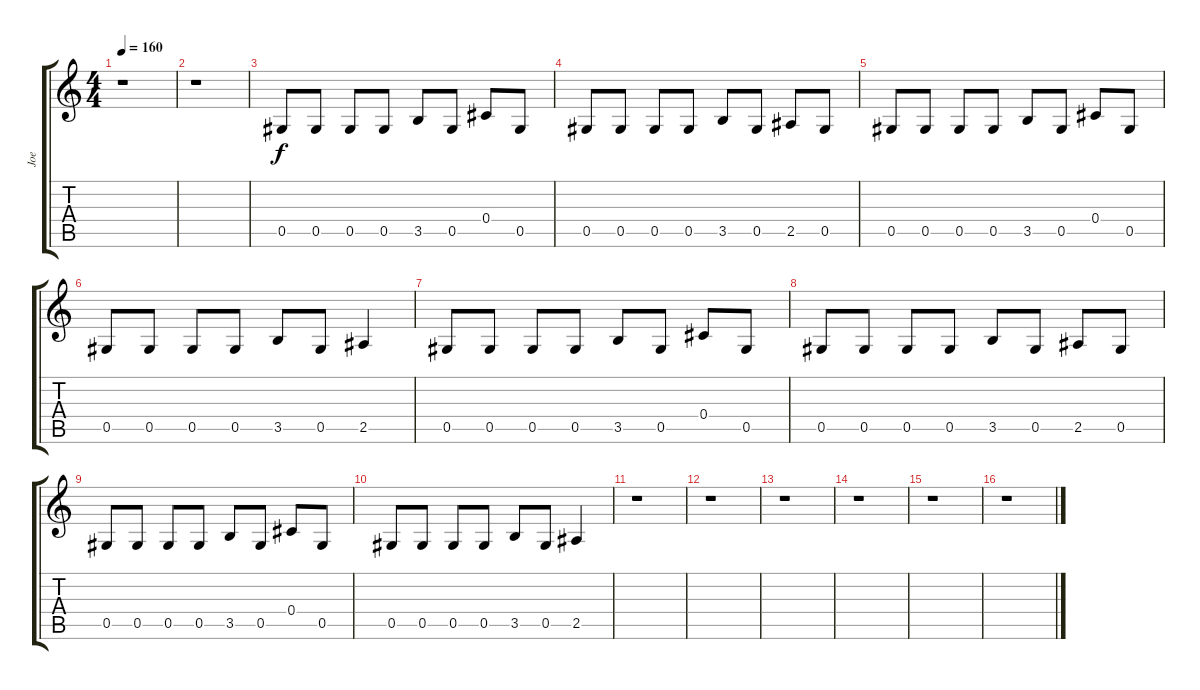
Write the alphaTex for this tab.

\track ("Joe" "Joe") {instrument distortionguitar}
\staff {score tabs}
\tuning (Eb4 Bb3 Gb3 Db3 Ab2 Eb2) {hide}
\ts (4 4)
\tempo 160
\clef g2
\ks c
r.1{dy f instrument distortionguitar} |
r.1 |
0.5.8 0.5.8 0.5.8 0.5.8 3.5.8 0.5.8 0.4.8 0.5.8 |
0.5.8 0.5.8 0.5.8 0.5.8 3.5.8 0.5.8 2.5.8 0.5.8 |
0.5.8 0.5.8 0.5.8 0.5.8 3.5.8 0.5.8 0.4.8 0.5.8 |
0.5.8 0.5.8 0.5.8 0.5.8 3.5.8 0.5.8 2.5.4 |
0.5.8 0.5.8 0.5.8 0.5.8 3.5.8 0.5.8 0.4.8 0.5.8 |
0.5.8 0.5.8 0.5.8 0.5.8 3.5.8 0.5.8 2.5.8 0.5.8 |
0.5.8 0.5.8 0.5.8 0.5.8 3.5.8 0.5.8 0.4.8 0.5.8 |
0.5.8 0.5.8 0.5.8 0.5.8 3.5.8 0.5.8 2.5.4 |
r.1 |
r.1 |
r.1 |
r.1 |
r.1 |
r.1
